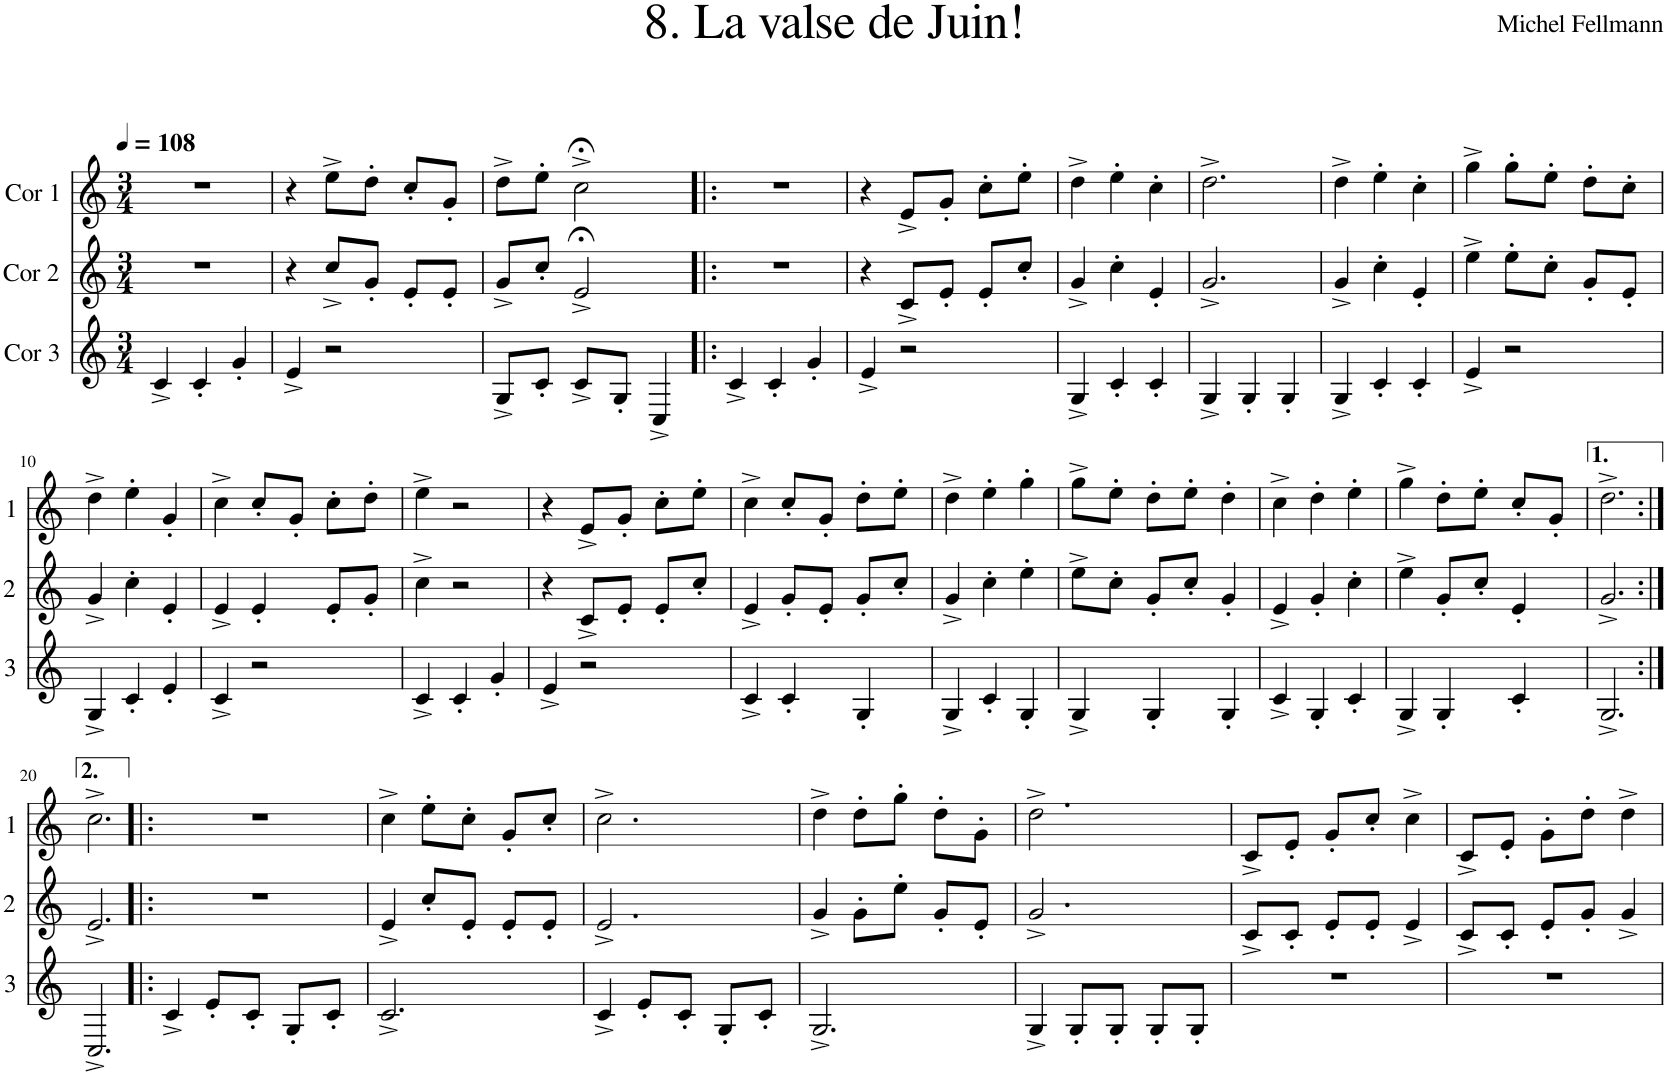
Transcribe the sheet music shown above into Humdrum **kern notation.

**kern	**kern	**kern
*part3	*part2	*part1
*staff3	*staff2	*staff1
*I"Cor 3	*I"Cor 2	*I"Cor 1
*clefG2	*clefG2	*clefG2
*Trd4c7	*Trd4c7	*Trd4c7
*k[]	*k[]	*k[]
*M3/4	*M3/4	*M3/4
*MM108	*MM108	*MM108
=1	=1	=1
4c^/	2.r	2.r
4c'/	.	.
4g'/	.	.
=2	=2	=2
4e^/	4r	4r
2r	8cc^/L	8ee^\L
.	8g'/J	8dd'\J
.	8e'/L	8cc'/L
.	8e'/J	8g'/J
=3	=3	=3
8G^/L	8g^/L	8dd^\L
8c'/J	8cc'/J	8ee'\J
8c^/L	2e;<^/	2cc;<^\
8G'/J	.	.
4C^/	.	.
=4!|:	=4!|:	=4!|:
4c^/	2.r	2.r
4c'/	.	.
4g'/	.	.
=5	=5	=5
4e^/	4r	4r
2r	8c^/L	8e^/L
.	8e'/J	8g'/J
.	8e'/L	8cc'\L
.	8cc'/J	8ee'\J
=6	=6	=6
4G^/	4g^/	4dd^\
4c'/	4cc'\	4ee'\
4c'/	4e'/	4cc'\
=7	=7	=7
4G^/	2.g^/	2.dd^\
4G'/	.	.
4G'/	.	.
=8	=8	=8
4G^/	4g^/	4dd^\
4c'/	4cc'\	4ee'\
4c'/	4e'/	4cc'\
=9	=9	=9
4e^/	4ee^\	4gg^\
2r	8ee'\L	8gg'\L
.	8cc'\J	8ee'\J
.	8g'/L	8dd'\L
.	8e'/J	8cc'\J
!!LO:LB:g=z
=10	=10	=10
4G^/	4g^/	4dd^\
4c'/	4cc'\	4ee'\
4e'/	4e'/	4g'/
=11	=11	=11
4c^/	4e^/	4cc^\
2r	4e'/	8cc'/L
.	.	8g'/J
.	8e'/L	8cc'\L
.	8g'/J	8dd'\J
=12	=12	=12
4c^/	4cc^\	4ee^\
4c'/	2r	2r
4g'/	.	.
=13	=13	=13
4e^/	4r	4r
2r	8c^/L	8e^/L
.	8e'/J	8g'/J
.	8e'/L	8cc'\L
.	8cc'/J	8ee'\J
=14	=14	=14
4c^/	4e^/	4cc^\
4c'/	8g'/L	8cc'/L
.	8e'/J	8g'/J
4G'/	8g'/L	8dd'\L
.	8cc'/J	8ee'\J
=15	=15	=15
4G^/	4g^/	4dd^\
4c'/	4cc'\	4ee'\
4G'/	4ee'\	4gg'\
=16	=16	=16
4G^/	8ee^\L	8gg^\L
.	8cc'\J	8ee'\J
4G'/	8g'/L	8dd'\L
.	8cc'/J	8ee'\J
4G'/	4g'/	4dd'\
=17	=17	=17
4c^/	4e^/	4cc^\
4G'/	4g'/	4dd'\
4c'/	4cc'\	4ee'\
=18	=18	=18
4G^/	4ee^\	4gg^\
4G'/	8g'/L	8dd'\L
.	8cc'/J	8ee'\J
4c'/	4e'/	8cc'/L
.	.	8g'/J
=19	=19	=19
2.G^/	2.g^/	2.dd^\
!!LO:LB:g=z
=20:|!	=20:|!	=20:|!
2.C^/	2.e^/	2.cc^\
=21!|:	=21!|:	=21!|:
4c^/	2.r	2.r
8e'/L	.	.
8c'/J	.	.
8G'/L	.	.
8c'/J	.	.
=22	=22	=22
2.c^/	4e^/	4cc^\
.	8cc'/L	8ee'\L
.	8e'/J	8cc'\J
.	8e'/L	8g'/L
.	8e'/J	8cc'/J
=23	=23	=23
4c^/	2.e^/	2.cc^\
8e'/L	.	.
8c'/J	.	.
8G'/L	.	.
8c'/J	.	.
=24	=24	=24
2.G^/	4g^/	4dd^\
.	8g'\L	8dd'\L
.	8ee'\J	8gg'\J
.	8g'/L	8dd'\L
.	8e'/J	8g'\J
=25	=25	=25
4G^/	2.g^/	2.dd^\
8G'/L	.	.
8G'/J	.	.
8G'/L	.	.
8G'/J	.	.
=26	=26	=26
2.r	8c^/L	8c^/L
.	8c'/J	8e'/J
.	8e'/L	8g'/L
.	8e'/J	8cc'/J
.	4e^/	4cc^\
=27	=27	=27
2.r	8c^/L	8c^/L
.	8c'/J	8e'/J
.	8e'/L	8g'\L
.	8g'/J	8dd'\J
.	4g^/	4dd^\
=	=	=
*-	*-	*-
